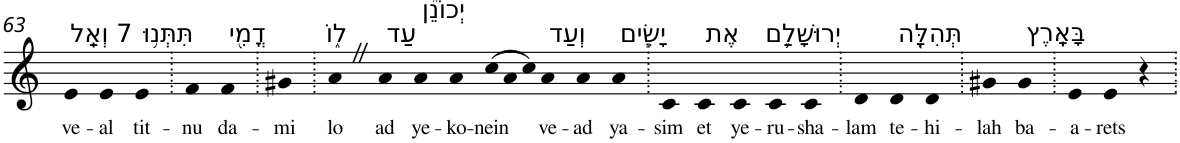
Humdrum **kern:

**kern	**text
*part1	*part1
*staff1	*staff1
*I"Piano	*
*I'Pno	*
!!LO:PB:g=z
*clefG2	*
*k[]	*
=63	=63
!LO:TX:a:t=7 וְאַֽל	!
!	!LO:LY:b
4e	ve-
!	!LO:LY:b
4e	-al
!LO:TX:a:t=תִּתְּנ֥וּ	!
!	!LO:LY:b
4e	tit-
=64.	=64.
!	!LO:LY:b
4f	-nu
!LO:TX:a:t=דֳמִ֖י	!
!	!LO:LY:b
4f	da-
=65.	=65.
!	!LO:LY:b
4g#X	-mi
=66.	=66.
!LO:TX:a:t=ל֑וֹ	!
!	!LO:LY:b
4aZ	lo
!LO:TX:a:t=עַד	!
!	!LO:LY:b
4a	ad
!LO:TX:a:t=יְכוֹנֵ֞ן	!
!	!LO:LY:b
4a	ye-
!	!LO:LY:b
4a	-ko-
*Xtuplet	*
!	!LO:LY:b
(12cc	-nein
12a	.
12cc)	.
!LO:TX:a:t=וְעַד	!
!	!LO:LY:b
4a	ve-
!	!LO:LY:b
4a	-ad
!LO:TX:a:t=יָשִׂ֧ים	!
!	!LO:LY:b
4a	ya-
=67.	=67.
!	!LO:LY:b
4c	-sim
!LO:TX:a:t=אֶת	!
!	!LO:LY:b
4c	et
!LO:TX:a:t=יְרוּשָׁלִַ֛ם	!
!	!LO:LY:b
4c	ye-
!	!LO:LY:b
4c	-ru-
!	!LO:LY:b
4c	-sha-
=68.	=68.
!	!LO:LY:b
4d	-lam
!LO:TX:a:t=תְּהִלָּ֖ה	!
!	!LO:LY:b
4d	te-
!	!LO:LY:b
4d	-hi-
=69.	=69.
!	!LO:LY:b
4g#X	-lah
!LO:TX:a:t=בָּאָֽרֶץ	!
!	!LO:LY:b
4g#	ba-
=70.	=70.
!	!LO:LY:b
4e	-a-
!	!LO:LY:b
4e	-rets
4r	.
=.	=.
*-	*-
